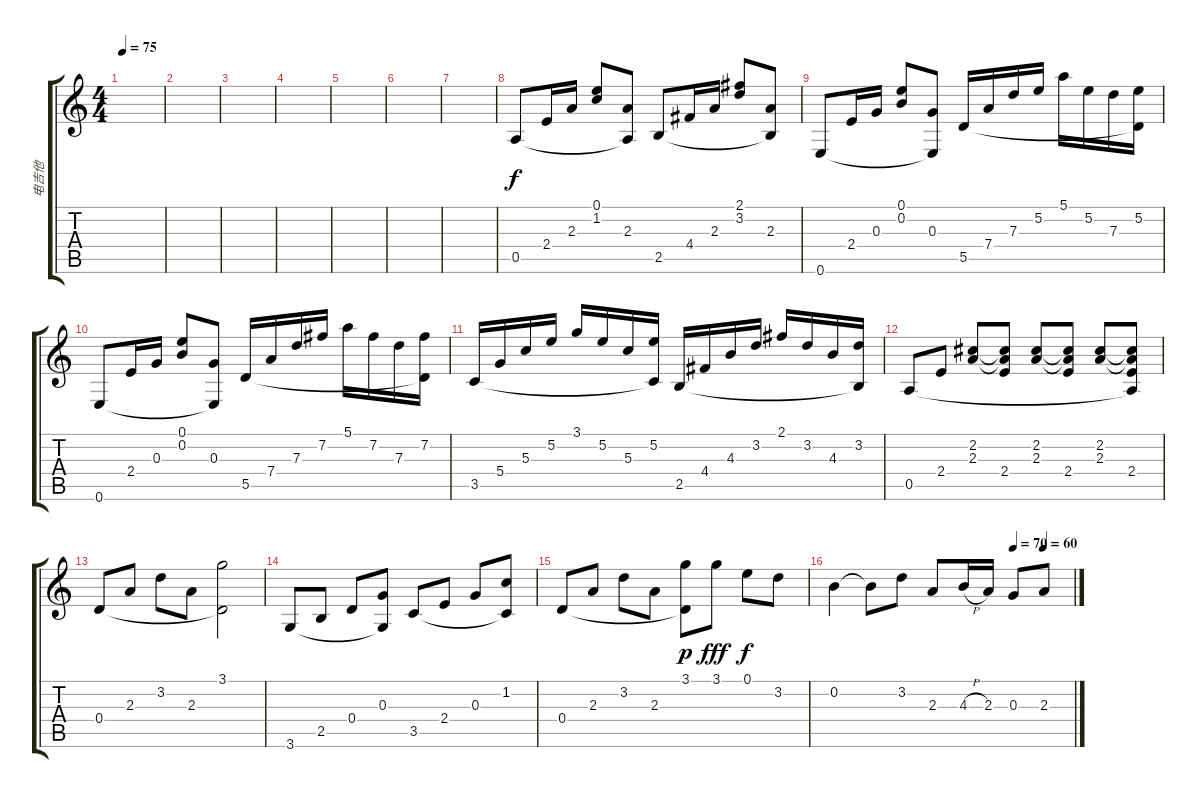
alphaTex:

\track ("电吉他" "电吉他") {instrument electricguitarclean}
\staff {score tabs}
\tuning (E4 B3 G3 D3 A2 E2) {hide}
\ts (4 4)
\tempo 75
\clef g2
\ks c
|
|
|
|
|
|
|
0.5.8 2.4.16 2.3.16 (0.1 1.2).8 (2.3 0.5{t}).8 2.5.8 4.4.16 2.3.16 (2.1 3.2).8 (2.3 2.5{t}).8 |
0.6.8 2.4.16 0.3.16 (0.1 0.2).8 (0.3 0.6{t}).8 5.5.16 7.4.16 7.3.16 5.2.16 5.1.16 5.2.16 7.3.16 (5.2 5.5{t}).16 |
0.6.8 2.4.16 0.3.16 (0.1 0.2).8 (0.3 0.6{t}).8 5.5.16 7.4.16 7.3.16 7.2.16 5.1.16 7.2.16 7.3.16 (7.2 5.5{t}).16 |
3.5.16 5.4.16 5.3.16 5.2.16 3.1.16 5.2.16 5.3.16 (5.2 3.5{t}).16 2.5.16 4.4.16 4.3.16 3.2.16 2.1.16 3.2.16 4.3.16 (3.2 2.5{t}).16 |
0.5.8 2.4.8 (2.2 2.3).8 (2.2{t} 2.3{t} 2.4).8 (2.2 2.3).8 (2.2{t} 2.3{t} 2.4).8 (2.2 2.3).8 (2.2{t} 2.3{t} 2.4 0.5{t}).8 |
0.4.8 2.3.8 3.2.8 2.3.8 (3.1 0.4{t}).2 |
3.6.8 2.5.8 0.4.8 (0.3 3.6{t}).8 3.5.8 2.4.8 0.3.8 (1.2 3.5{t}).8 |
0.4.8 2.3.8 3.2.8 2.3.8 (3.1 0.4{t}).8{dy p} 3.1.8{dy fff} 0.1.8{dy f} 3.2.8 |
\tempo (70 0.75)
\tempo (60 0.875)
0.2.4 0.2{t}.8 3.2.8 2.3.8 4.3{h}.16 2.3.16 0.3.8 2.3.8
